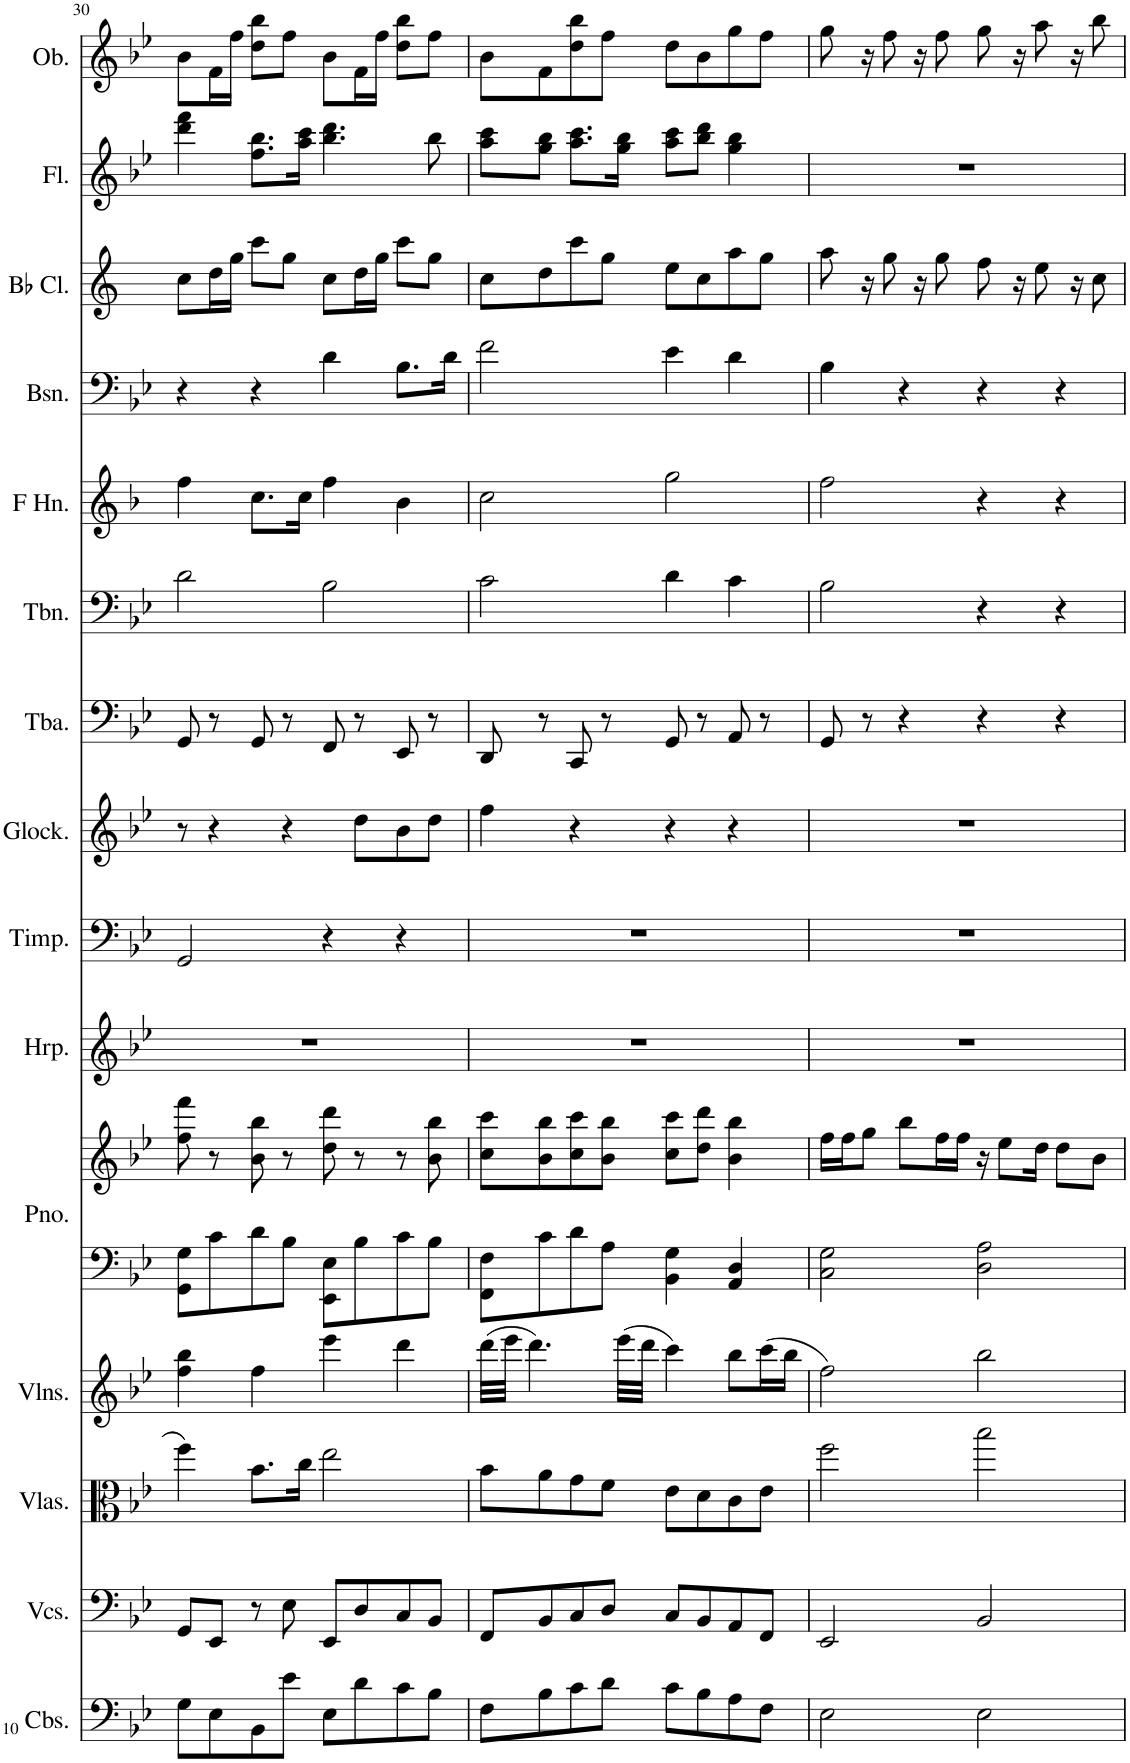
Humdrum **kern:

**kern	**kern	**kern	**kern	**kern	**kern	**kern	**kern	**kern	**kern	**kern	**kern	**kern	**kern	**kern	**kern
*part15	*part14	*part13	*part12	*part11	*part11	*part10	*part9	*part8	*part7	*part6	*part5	*part4	*part3	*part2	*part1
*staff16	*staff15	*staff14	*staff13	*staff12	*staff11	*staff10	*staff9	*staff8	*staff7	*staff6	*staff5	*staff4	*staff3	*staff2	*staff1
*I"Contrabasses	*I"Violoncellos	*I"Violas	*I"Violins	*I"Piano	*	*I"Harp	*I"Timpani	*I"Glockenspiel	*I"Tuba	*I"Trombone	*I"Horn in F	*I"Bassoon	*I"Bb Clarinet	*I"Flute	*I"Oboe
*I'Cbs.	*I'Vcs.	*I'Vlas.	*I'Vlns.	*I'Pno.	*	*I'Hrp.	*I'Timp.	*I'Glock.	*I'Tba.	*I'Tbn.	*	*I'Bsn.	*I'Bb Cl.	*I'Fl.	*I'Ob.
!!LO:PB:g=z
*clefF4	*clefF4	*clefC3	*clefG2	*clefF4	*clefG2	*clefG2	*clefF4	*clefG2	*clefF4	*clefF4	*clefG2	*clefF4	*clefG2	*clefG2	*clefG2
*Trd7c12	*	*	*	*	*	*	*	*Trd-14c-24	*	*	*Trd4c7	*	*Trd1c2	*	*
*k[b-e-]	*k[b-e-]	*k[b-e-]	*k[b-e-]	*k[b-e-]	*k[b-e-]	*k[b-e-]	*k[b-e-]	*k[b-e-]	*k[b-e-]	*k[b-e-]	*k[b-]	*k[b-e-]	*k[]	*k[b-e-]	*k[b-e-]
*M4/4	*M4/4	*M4/4	*M4/4	*M4/4	*M4/4	*M4/4	*M4/4	*M4/4	*M4/4	*M4/4	*M4/4	*M4/4	*M4/4	*M4/4	*M4/4
=30	=30	=30	=30	=30	=30	=30	=30	=30	=30	=30	=30	=30	=30	=30	=30
8G\L	8GG/L	4ff\	4ff\ 4bb-\	8GG\ 8G\L	8ff\ 8fff\	1r	2GG/	8r	8GG/	2d\	4ff\	4r	8cc\L	4ddd\ 4fff\	8b-\L
8E-\	8EE-/J	.	.	8c\	8r	.	.	4r	8r	.	.	.	16dd\L	.	16f\L
.	.	.	.	.	.	.	.	.	.	.	.	.	16gg\JJ	.	16ff\JJ
8BB-\	8r	8.b-\L	4ff\	8d\	8b-\ 8bb-\	.	.	.	8GG/	.	8.cc\L	4r	8ccc\L	8.ff\ 8.bb-\L	8dd\ 8bb-\L
8e-\J	8E-\	.	.	8B-\J	8r	.	.	4r	8r	.	.	.	8gg\J	.	8ff\J
.	.	16cc\Jk	.	.	.	.	.	.	.	.	16cc\Jk	.	.	16aa\ 16ccc\Jk	.
8E-\L	8EE-/L	2ee-\	4eee-\	8EE-\ 8E-\L	8dd\ 8ddd\	.	4r	.	8FF/	2B-\	4ff\	4d\	8cc\L	4.bb-\ 4.ddd\	8b-\L
8d\	8D/	.	.	8B-\	8r	.	.	8dd\L	8r	.	.	.	16dd\L	.	16f\L
.	.	.	.	.	.	.	.	.	.	.	.	.	16gg\JJ	.	16ff\JJ
8c\	8C/	.	4ddd\	8c\	8r	.	4r	8b-\	8EE-/	.	4b-\	8.B-\L	8ccc\L	.	8dd\ 8bb-\L
8B-\J	8BB-/J	.	.	8B-\J	8b-\ 8bb-\	.	.	8dd\J	8r	.	.	.	8gg\J	8bb-\	8ff\J
.	.	.	.	.	.	.	.	.	.	.	.	16d\Jk	.	.	.
=31	=31	=31	=31	=31	=31	=31	=31	=31	=31	=31	=31	=31	=31	=31	=31
8F\L	8FF/L	8b-\L	(32ddd\LLL	8FF\ 8F\L	8cc\ 8ccc\L	1r	1r	4ff\	8DD/	2c\	2cc\	2f\	8cc\L	8aa\ 8ccc\L	8b-\L
.	.	.	32eee-\JJJ	.	.	.	.	.	.	.	.	.	.	.	.
.	.	.	4.ddd\)	.	.	.	.	.	.	.	.	.	.	.	.
8B-\	8BB-/	8a\	.	8c\	8b-\ 8bb-\	.	.	.	8r	.	.	.	8dd\	8gg\ 8bb-\J	8f\
8c\	8C/	8g\	.	8d\	8cc\ 8ccc\	.	.	4r	8CC/	.	.	.	8ccc\	8.aa\ 8.ccc\L	8dd\ 8bb-\
8d\J	8D/J	8f\J	.	8A\J	8b-\ 8bb-\J	.	.	.	8r	.	.	.	8gg\J	.	8ff\J
.	.	.	(32eee-\LLL	.	.	.	.	.	.	.	.	.	.	16gg\ 16bb-\Jk	.
.	.	.	32ddd\JJJ	.	.	.	.	.	.	.	.	.	.	.	.
8c\L	8C/L	8e-\L	4ccc\)	4BB-\ 4G\	8cc\ 8ccc\L	.	.	4r	8GG/	4d\	2gg\	4e-\	8ee\L	8aa\ 8ccc\L	8dd\L
8B-\	8BB-/	8d\	.	.	8dd\ 8ddd\J	.	.	.	8r	.	.	.	8cc\	8bb-\ 8ddd\J	8b-\
8A\	8AA/	8c\	8bb-\L	4AA/ 4D/	4b-\ 4bb-\	.	.	4r	8AA/	4c\	.	4d\	8aa\	4gg\ 4bb-\	8gg\
8F\J	8FF/J	8e-\J	(16ccc\L	.	.	.	.	.	8r	.	.	.	8gg\J	.	8ff\J
.	.	.	16bb-\JJ	.	.	.	.	.	.	.	.	.	.	.	.
=32	=32	=32	=32	=32	=32	=32	=32	=32	=32	=32	=32	=32	=32	=32	=32
2E-\	2EE-/	2ff\	2ff\)	2C\ 2G\	16ff\LL	1r	1r	1r	8GG/	2B-\	2ff\	4B-\	8aa\	1r	8gg\
.	.	.	.	.	16ff\J	.	.	.	.	.	.	.	.	.	.
.	.	.	.	.	8gg\J	.	.	.	8r	.	.	.	16r	.	16r
.	.	.	.	.	.	.	.	.	.	.	.	.	8gg\	.	8ff\
.	.	.	.	.	8bb-\L	.	.	.	4r	.	.	4r	.	.	.
.	.	.	.	.	.	.	.	.	.	.	.	.	16r	.	16r
.	.	.	.	.	16ff\L	.	.	.	.	.	.	.	8gg\	.	8ff\
.	.	.	.	.	16ff\JJ	.	.	.	.	.	.	.	.	.	.
2E-\	2BB-/	2bb-\	2bb-\	2D\ 2A\	16r	.	.	.	4r	4r	4r	4r	8ff\	.	8gg\
.	.	.	.	.	8ee-\L	.	.	.	.	.	.	.	.	.	.
.	.	.	.	.	.	.	.	.	.	.	.	.	16r	.	16r
.	.	.	.	.	16dd\Jk	.	.	.	.	.	.	.	8ee\	.	8aa\
.	.	.	.	.	8dd\L	.	.	.	4r	4r	4r	4r	.	.	.
.	.	.	.	.	.	.	.	.	.	.	.	.	16r	.	16r
.	.	.	.	.	8b-\J	.	.	.	.	.	.	.	8cc\	.	8bb-\
=	=	=	=	=	=	=	=	=	=	=	=	=	=	=	=
*-	*-	*-	*-	*-	*-	*-	*-	*-	*-	*-	*-	*-	*-	*-	*-
